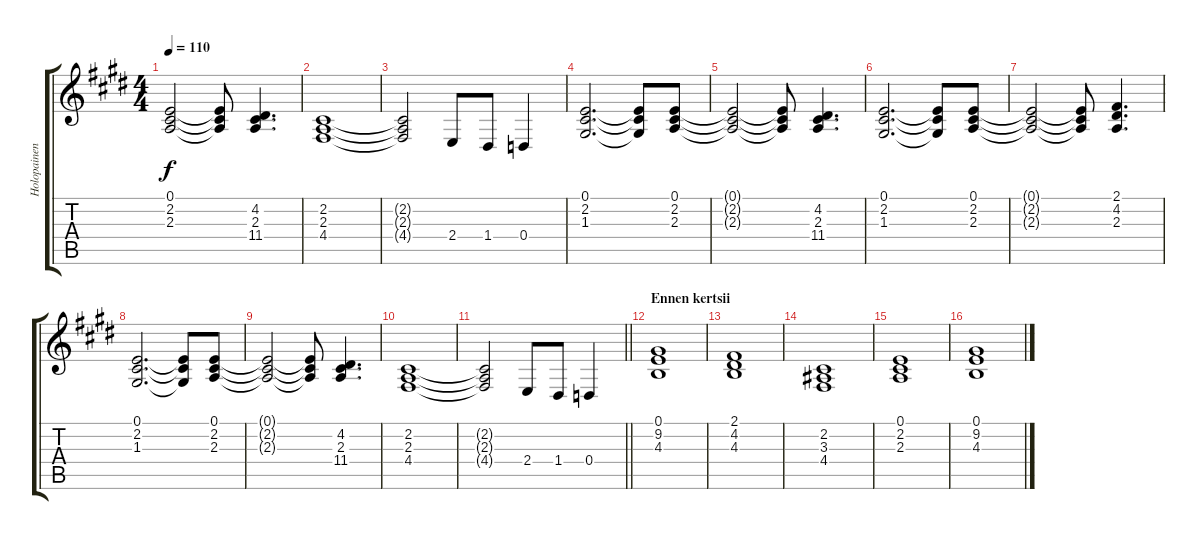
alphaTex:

\track ("Holopainen III" "Holopainen") {instrument stringensemble1}
\staff {score tabs}
\tuning (E4 B3 G3 D3 A2 E2) {hide}
\ts (4 4)
\tempo 110
\clef g2
\ks c#minor
(0.1{t} 2.2{t} 2.3{t}).2{dy f} (0.1{t} 2.2{t} 2.3{t}).8 (4.2 2.3 11.4).4{d} |
(2.2 2.3 4.4).1 |
(2.2{t} 2.3{t} 4.4{t}).2 2.4.8 1.4.8 0.4.4 |
(0.1 2.2 1.3).2{d} (0.1{t} 2.2{t} 1.3{t}).8 (0.1 2.2 2.3).8 |
(0.1{t} 2.2{t} 2.3{t}).2 (0.1{t} 2.2{t} 2.3{t}).8 (4.2 2.3 11.4).4{d} |
(0.1 2.2 1.3).2{d} (0.1{t} 2.2{t} 1.3{t}).8 (0.1 2.2 2.3).8 |
(0.1{t} 2.2{t} 2.3{t}).2 (0.1{t} 2.2{t} 2.3{t}).8 (2.1 4.2 2.3).4{d} |
(0.1 2.2 1.3).2{d} (0.1{t} 2.2{t} 1.3{t}).8 (0.1 2.2 2.3).8 |
(0.1{t} 2.2{t} 2.3{t}).2 (0.1{t} 2.2{t} 2.3{t}).8 (4.2 2.3 11.4).4{d} |
(2.2 2.3 4.4).1 |
\barLineRight lightlight
(2.2{t} 2.3{t} 4.4{t}).2 2.4.8 1.4.8 0.4.4 |
\section ("" "Ennen kertsii")
(0.1 9.2 4.3).1 |
(2.1 4.2 4.3).1 |
(2.2 3.3 4.4).1 |
(0.1 2.2 2.3).1 |
(0.1 9.2 4.3).1
